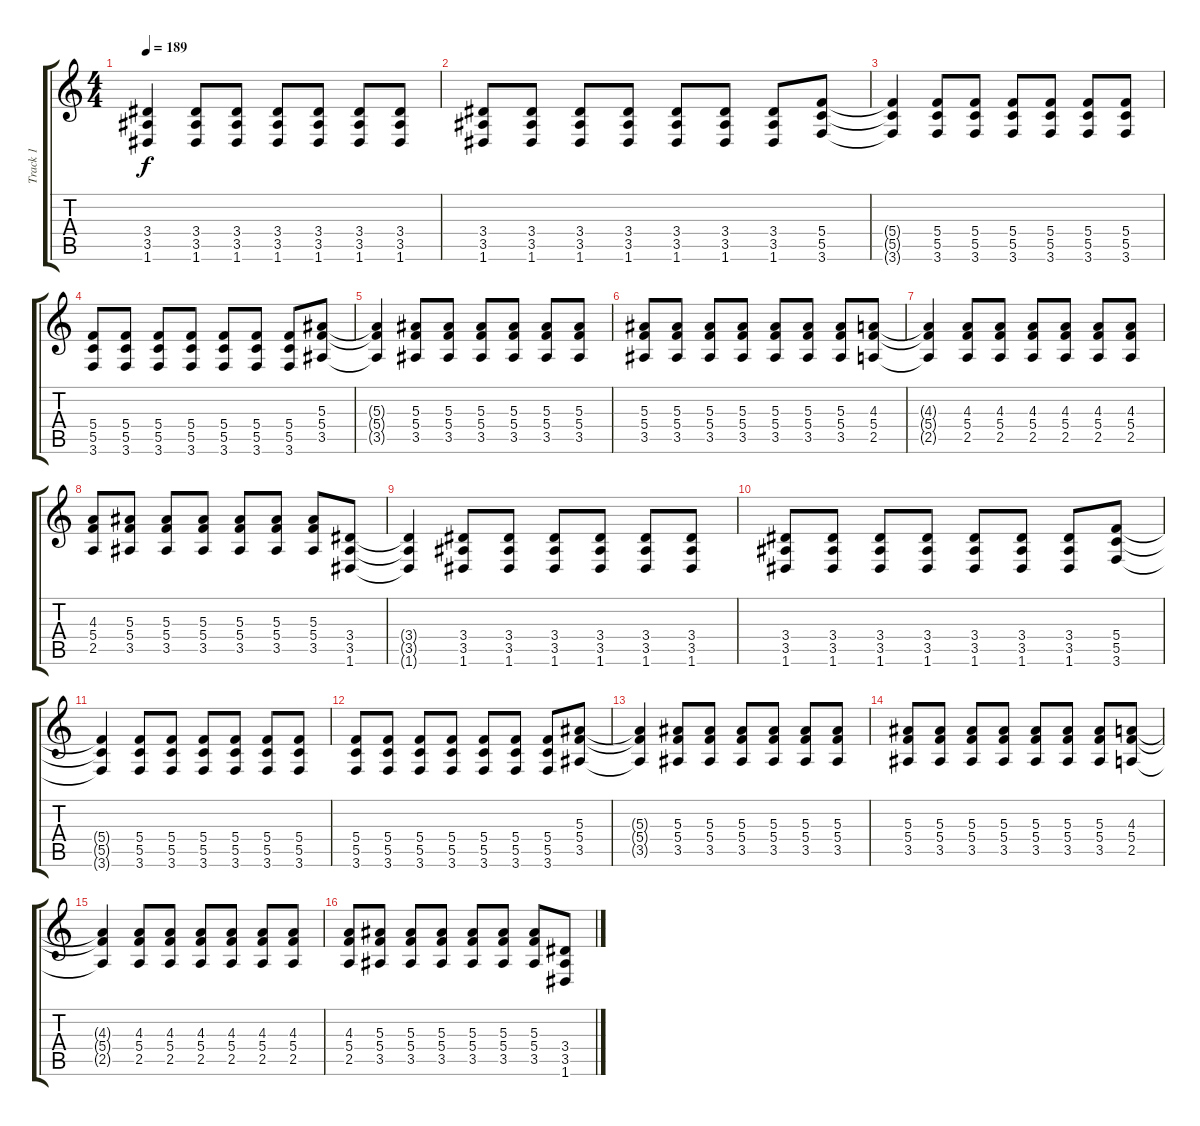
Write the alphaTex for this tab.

\track ("Track 1" "Track 1") {instrument distortionguitar}
\staff {score tabs}
\tuning (D4 A3 F3 C3 G2 D2) {hide}
\ts (4 4)
\tempo 189
\clef g2
\ks c
(3.4{t} 3.5{t} 1.6{t}).4{dy f} (3.4 3.5 1.6).8 (3.4 3.5 1.6).8 (3.4 3.5 1.6).8 (3.4 3.5 1.6).8 (3.4 3.5 1.6).8 (3.4 3.5 1.6).8 |
(3.4 3.5 1.6).8 (3.4 3.5 1.6).8 (3.4 3.5 1.6).8 (3.4 3.5 1.6).8 (3.4 3.5 1.6).8 (3.4 3.5 1.6).8 (3.4 3.5 1.6).8 (5.4 5.5 3.6).8 |
(5.4{t} 5.5{t} 3.6{t}).4 (5.4 5.5 3.6).8 (5.4 5.5 3.6).8 (5.4 5.5 3.6).8 (5.4 5.5 3.6).8 (5.4 5.5 3.6).8 (5.4 5.5 3.6).8 |
(5.4 5.5 3.6).8 (5.4 5.5 3.6).8 (5.4 5.5 3.6).8 (5.4 5.5 3.6).8 (5.4 5.5 3.6).8 (5.4 5.5 3.6).8 (5.4 5.5 3.6).8 (5.3 5.4 3.5).8 |
(5.3{t} 5.4{t} 3.5{t}).4 (5.3 5.4 3.5).8 (5.3 5.4 3.5).8 (5.3 5.4 3.5).8 (5.3 5.4 3.5).8 (5.3 5.4 3.5).8 (5.3 5.4 3.5).8 |
(5.3 5.4 3.5).8 (5.3 5.4 3.5).8 (5.3 5.4 3.5).8 (5.3 5.4 3.5).8 (5.3 5.4 3.5).8 (5.3 5.4 3.5).8 (5.3 5.4 3.5).8 (4.3 5.4 2.5).8 |
(4.3{t} 5.4{t} 2.5{t}).4 (4.3 5.4 2.5).8 (4.3 5.4 2.5).8 (4.3 5.4 2.5).8 (4.3 5.4 2.5).8 (4.3 5.4 2.5).8 (4.3 5.4 2.5).8 |
(4.3 5.4 2.5).8 (5.3 5.4 3.5).8 (5.3 5.4 3.5).8 (5.3 5.4 3.5).8 (5.3 5.4 3.5).8 (5.3 5.4 3.5).8 (5.3 5.4 3.5).8 (3.4 3.5 1.6).8 |
(3.4{t} 3.5{t} 1.6{t}).4 (3.4 3.5 1.6).8 (3.4 3.5 1.6).8 (3.4 3.5 1.6).8 (3.4 3.5 1.6).8 (3.4 3.5 1.6).8 (3.4 3.5 1.6).8 |
(3.4 3.5 1.6).8 (3.4 3.5 1.6).8 (3.4 3.5 1.6).8 (3.4 3.5 1.6).8 (3.4 3.5 1.6).8 (3.4 3.5 1.6).8 (3.4 3.5 1.6).8 (5.4 5.5 3.6).8 |
(5.4{t} 5.5{t} 3.6{t}).4 (5.4 5.5 3.6).8 (5.4 5.5 3.6).8 (5.4 5.5 3.6).8 (5.4 5.5 3.6).8 (5.4 5.5 3.6).8 (5.4 5.5 3.6).8 |
(5.4 5.5 3.6).8 (5.4 5.5 3.6).8 (5.4 5.5 3.6).8 (5.4 5.5 3.6).8 (5.4 5.5 3.6).8 (5.4 5.5 3.6).8 (5.4 5.5 3.6).8 (5.3 5.4 3.5).8 |
(5.3{t} 5.4{t} 3.5{t}).4 (5.3 5.4 3.5).8 (5.3 5.4 3.5).8 (5.3 5.4 3.5).8 (5.3 5.4 3.5).8 (5.3 5.4 3.5).8 (5.3 5.4 3.5).8 |
(5.3 5.4 3.5).8 (5.3 5.4 3.5).8 (5.3 5.4 3.5).8 (5.3 5.4 3.5).8 (5.3 5.4 3.5).8 (5.3 5.4 3.5).8 (5.3 5.4 3.5).8 (4.3 5.4 2.5).8 |
(4.3{t} 5.4{t} 2.5{t}).4 (4.3 5.4 2.5).8 (4.3 5.4 2.5).8 (4.3 5.4 2.5).8 (4.3 5.4 2.5).8 (4.3 5.4 2.5).8 (4.3 5.4 2.5).8 |
(4.3 5.4 2.5).8 (5.3 5.4 3.5).8 (5.3 5.4 3.5).8 (5.3 5.4 3.5).8 (5.3 5.4 3.5).8 (5.3 5.4 3.5).8 (5.3 5.4 3.5).8 (3.4 3.5 1.6).8
